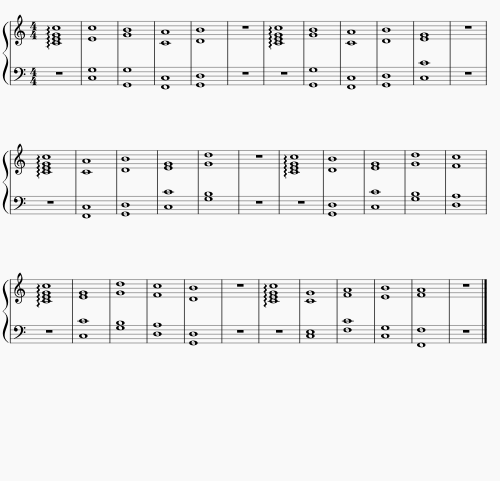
X:1
%%score { 1 | 2 }
L:1/8
M:4/4
I:linebreak $
K:C
V:1 treble
V:2 bass
V:1
 !arpeggio![CEGc]8 | [Ec]8 | [GB]8 | [CA]8 | [DB]8 | %5
 z8 | !arpeggio![CEGc]8 | [GB]8 | [CA]8 | [DB]8 | %10
 [EG]8 | z8 |$ !arpeggio![CEGc]8 | [CA]8 | [DB]8 | %15
 [EG]8 | [Gd]8 | z8 | !arpeggio![CEGc]8 | [DB]8 | %20
 [EG]8 | [Gd]8 | [Fc]8 |$ !arpeggio![CEGc]8 | [EG]8 | %25
 [Gd]8 | [Fc]8 | [DB]8 | z8 | !arpeggio![CEGc]8 | %30
 [CG]8 | [FA]8 | [EB]8 | [FA]8 | z8 |] %35
V:2
 z8 | [C,G,]8 | [G,,G,]8 | [F,,C,]8 | [G,,D,]8 | %5
 z8 | z8 | [G,,G,]8 | [F,,C,]8 | [G,,D,]8 | %10
 [C,C]8 | z8 |$ z8 | [F,,C,]8 | [G,,D,]8 | %15
 [C,C]8 | [G,B,]8 | z8 | z8 | [G,,D,]8 | %20
 [C,C]8 | [G,B,]8 | [D,A,]8 |$ z8 | [C,C]8 | %25
 [G,B,]8 | [D,A,]8 | [G,,D,]8 | z8 | z8 | %30
 [C,E,]8 | [F,C]8 | [C,G,]8 | [F,,F,]8 | z8 |] %35
